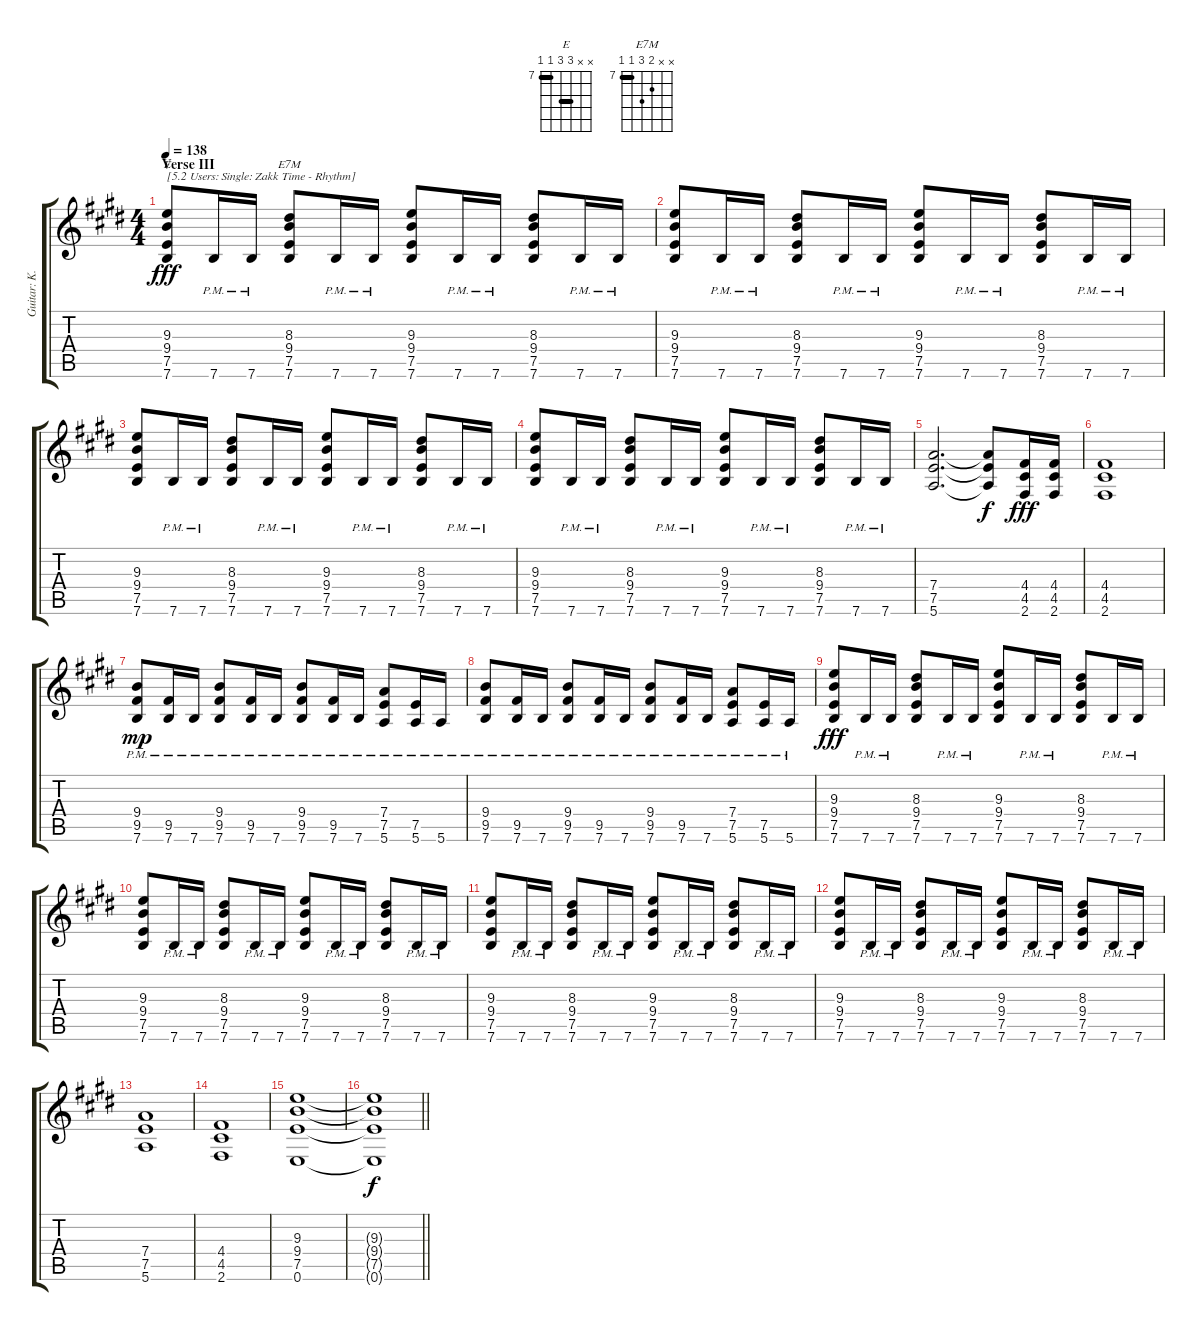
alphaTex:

\track ("Guitar: K.K." "Guitar: K.") {instrument overdrivenguitar}
\staff {score tabs}
\tuning (E4 B3 G3 D3 A2 E2) {hide}
\chord ("E" x x 9 9 7 7) {firstfret 7 barre (7 9)}
\chord ("E7M" x x 8 9 7 7) {firstfret 7 barre 7}
\ts (4 4)
\section ("" "Verse III")
\tempo 138
\clef g2
\ks e
(9.3 9.4 7.5 7.6).8{ch "E" txt "[5.2 Users: Single: Zakk Time - Rhythm]" dy fff instrument overdrivenguitar} 7.6{pm}.16 7.6{pm}.16 (8.3 9.4 7.5 7.6).8{ch "E7M"} 7.6{pm}.16 7.6{pm}.16 (9.3 9.4 7.5 7.6).8 7.6{pm}.16 7.6{pm}.16 (8.3 9.4 7.5 7.6).8 7.6{pm}.16 7.6{pm}.16 |
(9.3 9.4 7.5 7.6).8 7.6{pm}.16 7.6{pm}.16 (8.3 9.4 7.5 7.6).8 7.6{pm}.16 7.6{pm}.16 (9.3 9.4 7.5 7.6).8 7.6{pm}.16 7.6{pm}.16 (8.3 9.4 7.5 7.6).8 7.6{pm}.16 7.6{pm}.16 |
(9.3 9.4 7.5 7.6).8 7.6{pm}.16 7.6{pm}.16 (8.3 9.4 7.5 7.6).8 7.6{pm}.16 7.6{pm}.16 (9.3 9.4 7.5 7.6).8 7.6{pm}.16 7.6{pm}.16 (8.3 9.4 7.5 7.6).8 7.6{pm}.16 7.6{pm}.16 |
(9.3 9.4 7.5 7.6).8 7.6{pm}.16 7.6{pm}.16 (8.3 9.4 7.5 7.6).8 7.6{pm}.16 7.6{pm}.16 (9.3 9.4 7.5 7.6).8 7.6{pm}.16 7.6{pm}.16 (8.3 9.4 7.5 7.6).8 7.6{pm}.16 7.6{pm}.16 |
(7.4 7.5 5.6).2{d} (7.4{t} 7.5{t} 5.6{t}).8{dy f} (4.4 4.5 2.6).16{dy fff} (4.4 4.5 2.6).16 |
(4.4 4.5 2.6).1 |
(9.4{pm} 9.5{pm} 7.6{pm}).8{dy mp} (9.5{pm} 7.6{pm}).16{beam merge} 7.6{pm}.16{beam split} (9.4{pm} 9.5{pm} 7.6{pm}).8{beam merge} (9.5{pm} 7.6{pm}).16{beam merge} 7.6{pm}.16 (9.4{pm} 9.5{pm} 7.6{pm}).8 (9.5{pm} 7.6{pm}).16{beam merge} 7.6{pm}.16 (7.4{pm} 7.5{pm} 5.6{pm}).8 (7.5{pm} 5.6{pm}).16{beam merge} 5.6{pm}.16 |
(9.4{pm} 9.5{pm} 7.6{pm}).8 (9.5{pm} 7.6{pm}).16{beam merge} 7.6{pm}.16{beam split} (9.4{pm} 9.5{pm} 7.6{pm}).8{beam merge} (9.5{pm} 7.6{pm}).16{beam merge} 7.6{pm}.16 (9.4{pm} 9.5{pm} 7.6{pm}).8 (9.5{pm} 7.6{pm}).16{beam merge} 7.6{pm}.16 (7.4{pm} 7.5{pm} 5.6{pm}).8 (7.5{pm} 5.6{pm}).16{beam merge} 5.6{pm}.16 |
(9.3 9.4 7.5 7.6).8{dy fff} 7.6{pm}.16 7.6{pm}.16 (8.3 9.4 7.5 7.6).8 7.6{pm}.16 7.6{pm}.16 (9.3 9.4 7.5 7.6).8 7.6{pm}.16 7.6{pm}.16 (8.3 9.4 7.5 7.6).8 7.6{pm}.16 7.6{pm}.16 |
(9.3 9.4 7.5 7.6).8 7.6{pm}.16 7.6{pm}.16 (8.3 9.4 7.5 7.6).8 7.6{pm}.16 7.6{pm}.16 (9.3 9.4 7.5 7.6).8 7.6{pm}.16 7.6{pm}.16 (8.3 9.4 7.5 7.6).8 7.6{pm}.16 7.6{pm}.16 |
(9.3 9.4 7.5 7.6).8 7.6{pm}.16 7.6{pm}.16 (8.3 9.4 7.5 7.6).8 7.6{pm}.16 7.6{pm}.16 (9.3 9.4 7.5 7.6).8 7.6{pm}.16 7.6{pm}.16 (8.3 9.4 7.5 7.6).8 7.6{pm}.16 7.6{pm}.16 |
(9.3 9.4 7.5 7.6).8 7.6{pm}.16 7.6{pm}.16 (8.3 9.4 7.5 7.6).8 7.6{pm}.16 7.6{pm}.16 (9.3 9.4 7.5 7.6).8 7.6{pm}.16 7.6{pm}.16 (8.3 9.4 7.5 7.6).8 7.6{pm}.16 7.6{pm}.16 |
(7.4 7.5 5.6).1 |
(4.4 4.5 2.6).1 |
(9.3 9.4 7.5 0.6).1 |
\barLineRight lightlight
(9.3{t} 9.4{t} 7.5{t} 0.6{t}).1{dy f}
